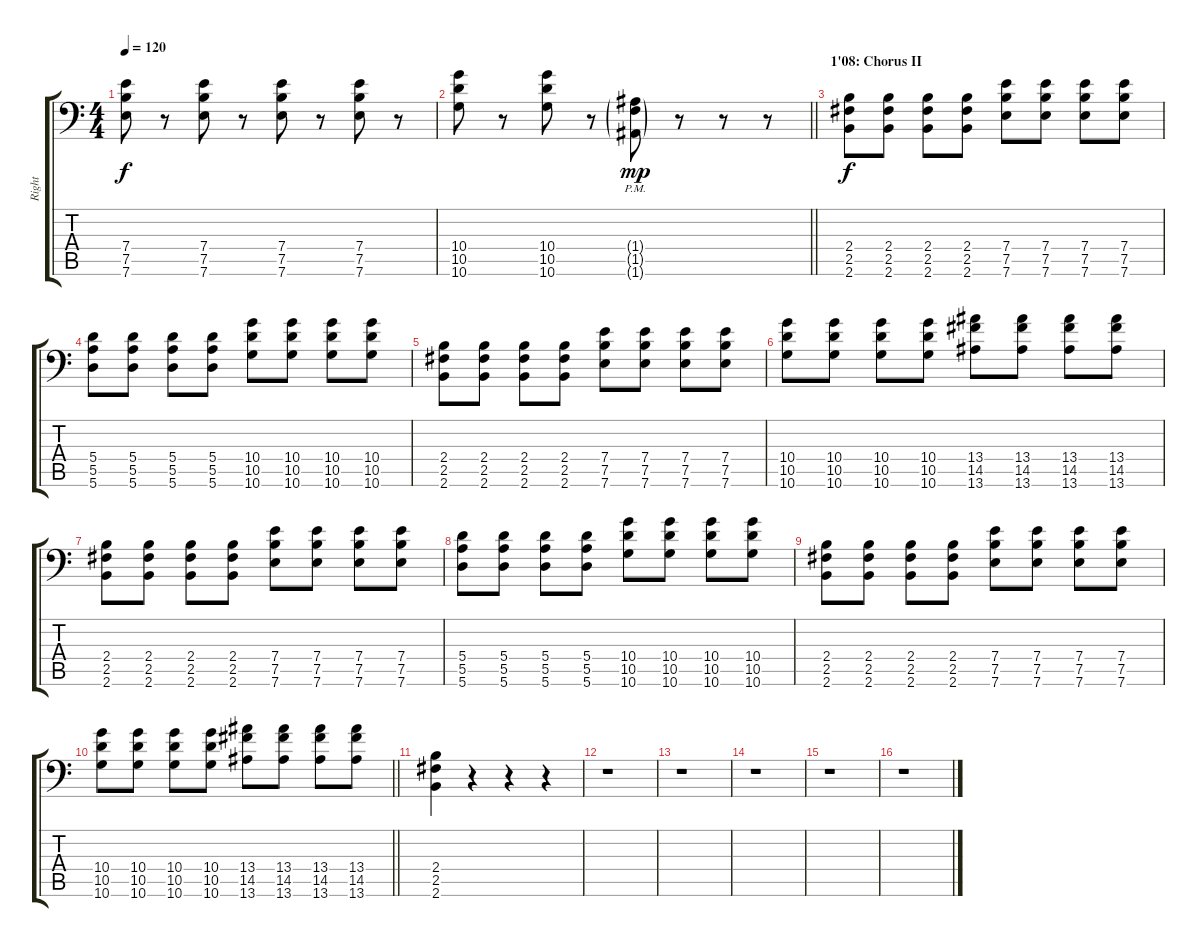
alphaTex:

\track ("Right" "Right") {instrument distortionguitar}
\staff {score tabs}
\tuning (B3 Gb3 D3 A2 E2 A1) {hide}
\ts (4 4)
\tempo 120
\clef f4
\ks c
(7.4 7.5 7.6).8{dy f} r.8 (7.4 7.5 7.6).8 r.8 (7.4 7.5 7.6).8 r.8 (7.4 7.5 7.6).8 r.8 |
\barLineRight lightlight
(10.4 10.5 10.6).8 r.8 (10.4 10.5 10.6).8 r.8 (1.4{g pm} 1.5{g pm} 1.6{g pm}).8{dy mp} r.8 r.8 r.8 |
\section ("" "1'08: Chorus II")
(2.4 2.5 2.6).8{dy f} (2.4 2.5 2.6).8 (2.4 2.5 2.6).8 (2.4 2.5 2.6).8 (7.4 7.5 7.6).8 (7.4 7.5 7.6).8 (7.4 7.5 7.6).8 (7.4 7.5 7.6).8 |
(5.4 5.5 5.6).8 (5.4 5.5 5.6).8 (5.4 5.5 5.6).8 (5.4 5.5 5.6).8 (10.4 10.5 10.6).8 (10.4 10.5 10.6).8 (10.4 10.5 10.6).8 (10.4 10.5 10.6).8 |
(2.4 2.5 2.6).8 (2.4 2.5 2.6).8 (2.4 2.5 2.6).8 (2.4 2.5 2.6).8 (7.4 7.5 7.6).8 (7.4 7.5 7.6).8 (7.4 7.5 7.6).8 (7.4 7.5 7.6).8 |
(10.4 10.5 10.6).8 (10.4 10.5 10.6).8 (10.4 10.5 10.6).8 (10.4 10.5 10.6).8 (13.4 14.5 13.6).8 (13.4 14.5 13.6).8 (13.4 14.5 13.6).8 (13.4 14.5 13.6).8 |
(2.4 2.5 2.6).8 (2.4 2.5 2.6).8 (2.4 2.5 2.6).8 (2.4 2.5 2.6).8 (7.4 7.5 7.6).8 (7.4 7.5 7.6).8 (7.4 7.5 7.6).8 (7.4 7.5 7.6).8 |
(5.4 5.5 5.6).8 (5.4 5.5 5.6).8 (5.4 5.5 5.6).8 (5.4 5.5 5.6).8 (10.4 10.5 10.6).8 (10.4 10.5 10.6).8 (10.4 10.5 10.6).8 (10.4 10.5 10.6).8 |
(2.4 2.5 2.6).8 (2.4 2.5 2.6).8 (2.4 2.5 2.6).8 (2.4 2.5 2.6).8 (7.4 7.5 7.6).8 (7.4 7.5 7.6).8 (7.4 7.5 7.6).8 (7.4 7.5 7.6).8 |
\barLineRight lightlight
(10.4 10.5 10.6).8 (10.4 10.5 10.6).8 (10.4 10.5 10.6).8 (10.4 10.5 10.6).8 (13.4 14.5 13.6).8 (13.4 14.5 13.6).8 (13.4 14.5 13.6).8 (13.4 14.5 13.6).8 |
(2.4 2.5 2.6).4 r.4 r.4 r.4 |
r.1 |
r.1 |
r.1 |
r.1 |
r.1
